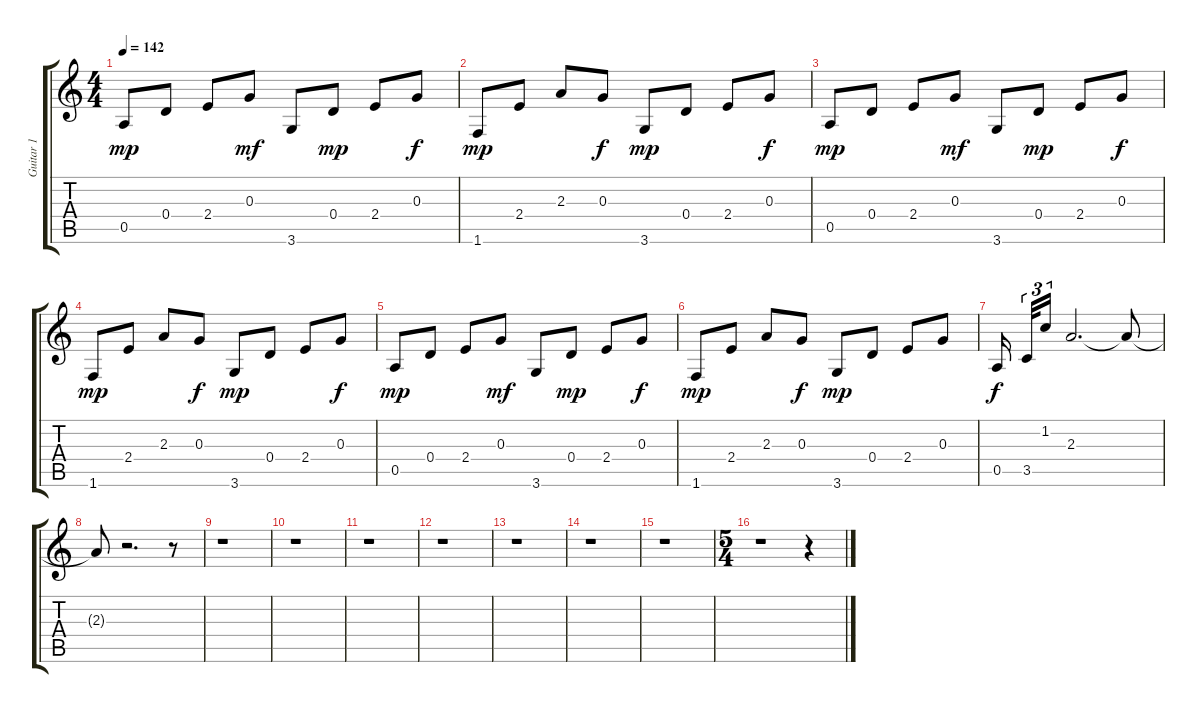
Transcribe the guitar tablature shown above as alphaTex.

\track ("Guitar 1" "Guitar 1") {instrument electricguitarclean}
\staff {score tabs}
\tuning (E4 B3 G3 D3 A2 E2) {hide}
\ts (4 4)
\tempo 142
\clef g2
\ks c
0.5.8{dy mp} 0.4.8 2.4.8 0.3.8{dy mf} 3.6.8 0.4.8{dy mp} 2.4.8 0.3.8{dy f} |
1.6.8{dy mp} 2.4.8 2.3.8 0.3.8{dy f} 3.6.8{dy mp} 0.4.8 2.4.8 0.3.8{dy f} |
0.5.8{dy mp} 0.4.8 2.4.8 0.3.8{dy mf} 3.6.8 0.4.8{dy mp} 2.4.8 0.3.8{dy f} |
1.6.8{dy mp} 2.4.8 2.3.8 0.3.8{dy f} 3.6.8{dy mp} 0.4.8 2.4.8 0.3.8{dy f} |
0.5.8{dy mp} 0.4.8 2.4.8 0.3.8{dy mf} 3.6.8 0.4.8{dy mp} 2.4.8 0.3.8{dy f} |
1.6.8{dy mp} 2.4.8 2.3.8 0.3.8{dy f} 3.6.8{dy mp} 0.4.8 2.4.8 0.3.8 |
0.5.16{dy f beam splitsecondary} 3.5.32{tu (3 2)} 1.2.16{tu (3 2)} 2.3.2{d} 2.3{t}.8 |
2.3{t}.8 r.2{d} r.8 |
r.1 |
r.1 |
r.1 |
r.1 |
r.1 |
r.1 |
r.1 |
\ts (5 4)
r.1 r.4
